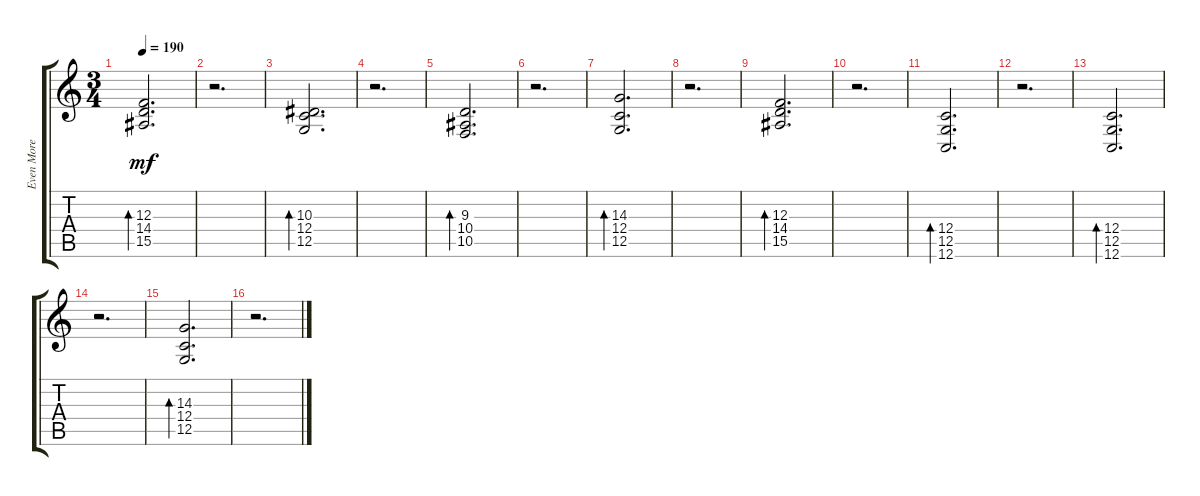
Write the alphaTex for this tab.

\track ("Even More Keys" "Even More ") {instrument orchestralharp}
\staff {score tabs}
\tuning (D4 A3 F3 C3 G2 C2) {hide}
\ts (3 4)
\tempo 190
\clef g2
\ks c
(12.3 14.4 15.5).2{d bd 480 dy mf} |
r.2{d} |
(10.3 12.4 12.5).2{d bd 480} |
r.2{d} |
(9.3 10.4 10.5).2{d bd 480} |
r.2{d} |
(14.3 12.4 12.5).2{d bd 480} |
r.2{d} |
(12.3 14.4 15.5).2{d bd 480} |
r.2{d} |
(12.4 12.5 12.6).2{d bd 480} |
r.2{d} |
(12.4 12.5 12.6).2{d bd 480} |
r.2{d} |
(14.3 12.4 12.5).2{d bd 480} |
r.2{d}
